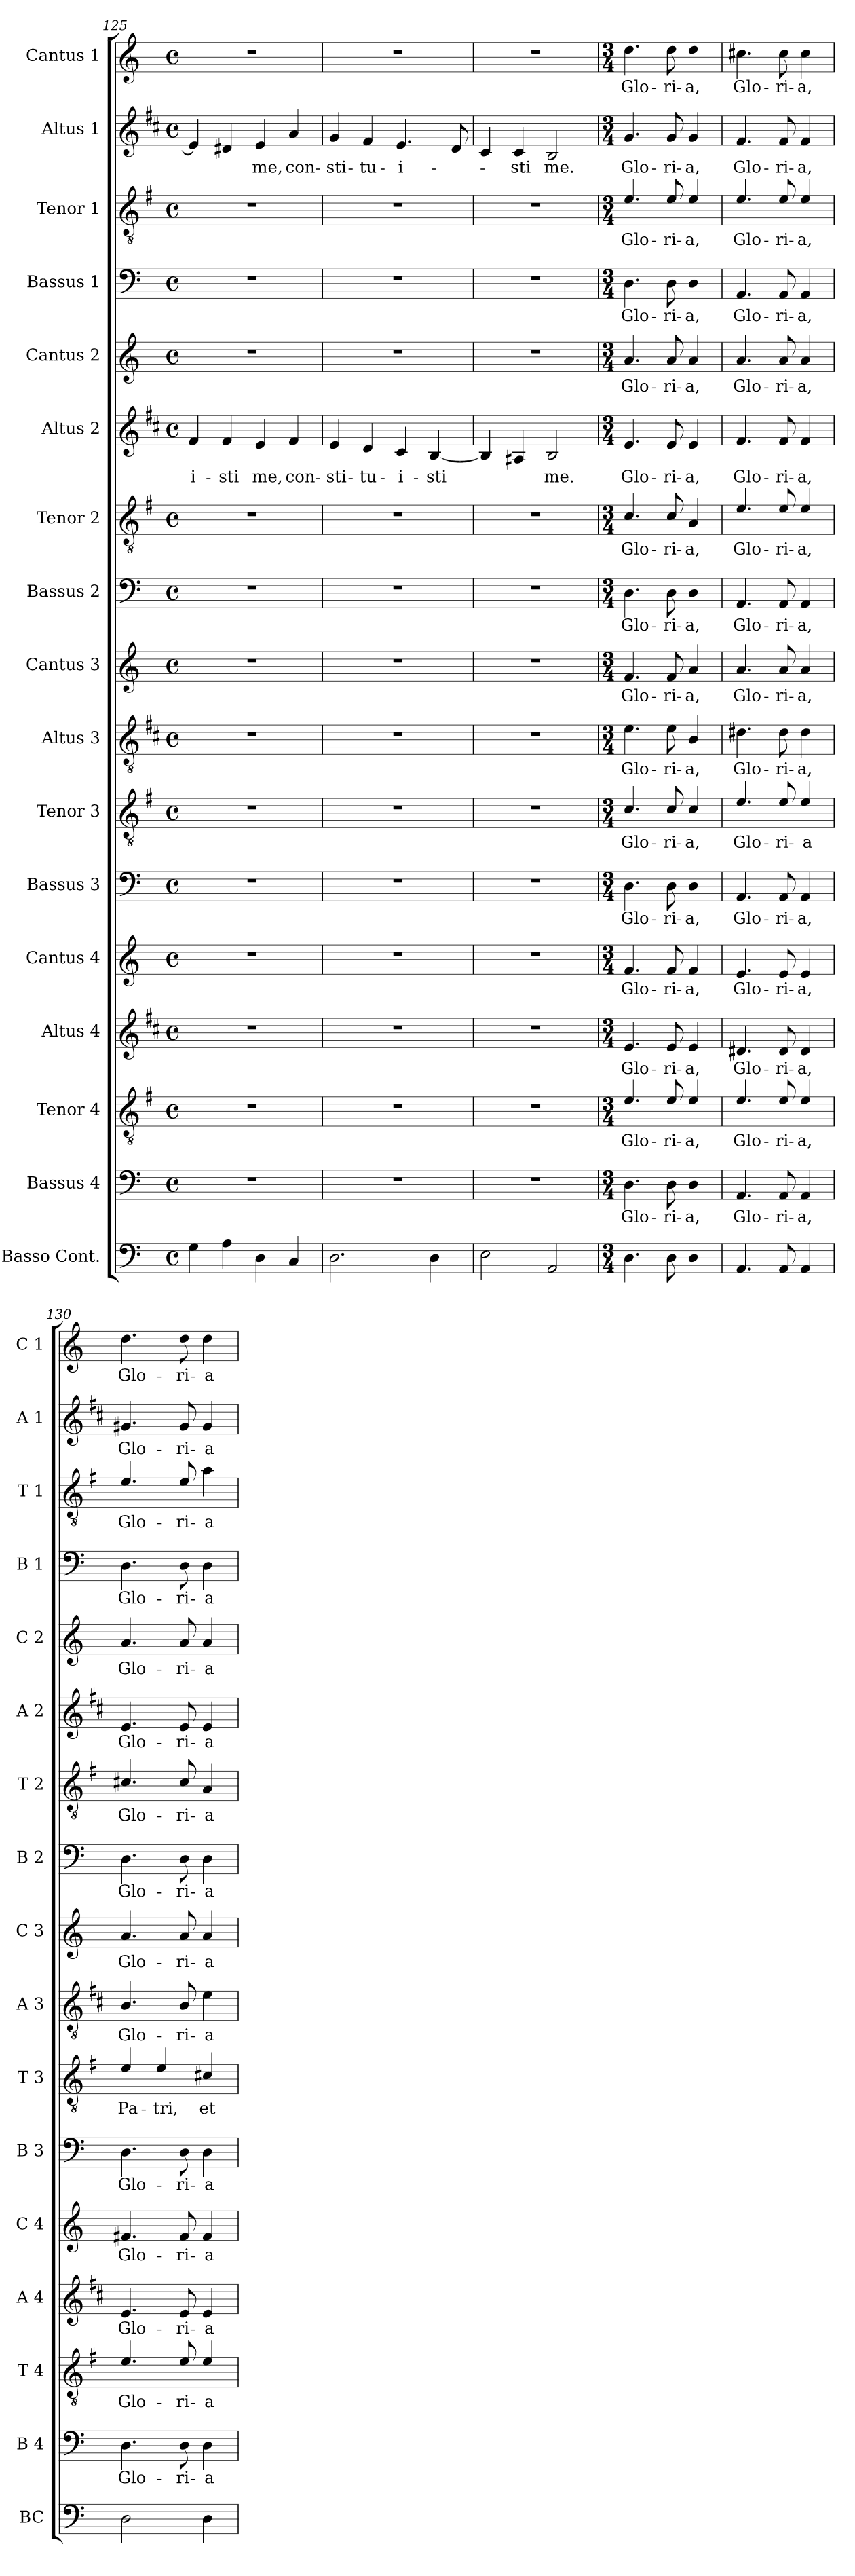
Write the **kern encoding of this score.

**kern	**kern	**text	**kern	**text	**kern	**text	**kern	**text	**kern	**text	**kern	**text	**kern	**text	**kern	**text	**kern	**text	**kern	**text	**kern	**text	**kern	**text	**kern	**text	**kern	**text	**kern	**text	**kern	**text
*part17	*part16	*part16	*part15	*part15	*part14	*part14	*part13	*part13	*part12	*part12	*part11	*part11	*part10	*part10	*part9	*part9	*part8	*part8	*part7	*part7	*part6	*part6	*part5	*part5	*part4	*part4	*part3	*part3	*part2	*part2	*part1	*part1
*staff17	*staff16	*staff16	*staff15	*staff15	*staff14	*staff14	*staff13	*staff13	*staff12	*staff12	*staff11	*staff11	*staff10	*staff10	*staff9	*staff9	*staff8	*staff8	*staff7	*staff7	*staff6	*staff6	*staff5	*staff5	*staff4	*staff4	*staff3	*staff3	*staff2	*staff2	*staff1	*staff1
*I"Basso Cont.	*I"Bassus 4	*	*I"Tenor 4	*	*I"Altus 4	*	*I"Cantus 4	*	*I"Bassus 3	*	*I"Tenor 3	*	*I"Altus 3	*	*I"Cantus 3	*	*I"Bassus 2	*	*I"Tenor 2	*	*I"Altus 2	*	*I"Cantus 2	*	*I"Bassus 1	*	*I"Tenor 1	*	*I"Altus 1	*	*I"Cantus 1	*
*I'BC	*I'B 4	*	*I'T 4	*	*I'A 4	*	*I'C 4	*	*I'B 3	*	*I'T 3	*	*I'A 3	*	*I'C 3	*	*I'B 2	*	*I'T 2	*	*I'A 2	*	*I'C 2	*	*I'B 1	*	*I'T 1	*	*I'A 1	*	*I'C 1	*
*clefF4	*clefF4	*	*clefGv2	*	*clefG2	*	*clefG2	*	*clefF4	*	*clefGv2	*	*clefGv2	*	*clefG2	*	*clefF4	*	*clefGv2	*	*clefG2	*	*clefG2	*	*clefF4	*	*clefGv2	*	*clefG2	*	*clefG2	*
*	*	*	*ITrd4c7	*	*ITrd1c2	*	*	*	*	*	*ITrd4c7	*	*ITrd1c2	*	*	*	*	*	*ITrd4c7	*	*ITrd1c2	*	*	*	*	*	*ITrd4c7	*	*ITrd1c2	*	*	*
*k[]	*k[]	*	*k[]	*	*k[]	*	*k[]	*	*k[]	*	*k[]	*	*k[]	*	*k[]	*	*k[]	*	*k[]	*	*k[]	*	*k[]	*	*k[]	*	*k[]	*	*k[]	*	*k[]	*
*C:	*C:	*	*C:	*	*C:	*	*C:	*	*C:	*	*C:	*	*C:	*	*C:	*	*C:	*	*C:	*	*C:	*	*C:	*	*C:	*	*C:	*	*C:	*	*C:	*
*M4/4	*M4/4	*	*M4/4	*	*M4/4	*	*M4/4	*	*M4/4	*	*M4/4	*	*M4/4	*	*M4/4	*	*M4/4	*	*M4/4	*	*M4/4	*	*M4/4	*	*M4/4	*	*M4/4	*	*M4/4	*	*M4/4	*
*met(c)	*met(c)	*	*met(c)	*	*met(c)	*	*met(c)	*	*met(c)	*	*met(c)	*	*met(c)	*	*met(c)	*	*met(c)	*	*met(c)	*	*met(c)	*	*met(c)	*	*met(c)	*	*met(c)	*	*met(c)	*	*met(c)	*
=125	=125	=125	=125	=125	=125	=125	=125	=125	=125	=125	=125	=125	=125	=125	=125	=125	=125	=125	=125	=125	=125	=125	=125	=125	=125	=125	=125	=125	=125	=125	=125	=125
!	!	!	!	!	!	!	!	!	!	!	!	!	!	!	!	!	!	!	!	!	!	!LO:LY:b	!	!	!	!	!	!	!	!	!	!
4G\	1r	.	1r	.	1r	.	1r	.	1r	.	1r	.	1r	.	1r	.	1r	.	1r	.	4e/	-i-	1r	.	1r	.	1r	.	4d/]	.	1r	.
!	!	!	!	!	!	!	!	!	!	!	!	!	!	!	!	!	!	!	!	!	!	!LO:LY:b	!	!	!	!	!	!	!	!	!	!
4A\	.	.	.	.	.	.	.	.	.	.	.	.	.	.	.	.	.	.	.	.	4e/	-sti	.	.	.	.	.	.	4c#X/	.	.	.
!	!	!	!	!	!	!	!	!	!	!	!	!	!	!	!	!	!	!	!	!	!	!LO:LY:b	!	!	!	!	!	!	!	!LO:LY:b	!	!
4D\	.	.	.	.	.	.	.	.	.	.	.	.	.	.	.	.	.	.	.	.	4d/	me,	.	.	.	.	.	.	4d/	me,	.	.
!	!	!	!	!	!	!	!	!	!	!	!	!	!	!	!	!	!	!	!	!	!	!LO:LY:b	!	!	!	!	!	!	!	!LO:LY:b	!	!
4C/	.	.	.	.	.	.	.	.	.	.	.	.	.	.	.	.	.	.	.	.	4e/	con-	.	.	.	.	.	.	4g/	con-	.	.
=126	=126	=126	=126	=126	=126	=126	=126	=126	=126	=126	=126	=126	=126	=126	=126	=126	=126	=126	=126	=126	=126	=126	=126	=126	=126	=126	=126	=126	=126	=126	=126	=126
!	!	!	!	!	!	!	!	!	!	!	!	!	!	!	!	!	!	!	!	!	!	!LO:LY:b	!	!	!	!	!	!	!	!LO:LY:b	!	!
2.D\	1r	.	1r	.	1r	.	1r	.	1r	.	1r	.	1r	.	1r	.	1r	.	1r	.	4d/	-sti-	1r	.	1r	.	1r	.	4f/	-sti-	1r	.
!	!	!	!	!	!	!	!	!	!	!	!	!	!	!	!	!	!	!	!	!	!	!LO:LY:b	!	!	!	!	!	!	!	!LO:LY:b	!	!
.	.	.	.	.	.	.	.	.	.	.	.	.	.	.	.	.	.	.	.	.	4c/	-tu-	.	.	.	.	.	.	4e/	-tu-	.	.
!	!	!	!	!	!	!	!	!	!	!	!	!	!	!	!	!	!	!	!	!	!	!LO:LY:b	!	!	!	!	!	!	!	!LO:LY:b	!	!
.	.	.	.	.	.	.	.	.	.	.	.	.	.	.	.	.	.	.	.	.	4B/	-i-	.	.	.	.	.	.	4.d/	-i-	.	.
!	!	!	!	!	!	!	!	!	!	!	!	!	!	!	!	!	!	!	!	!	!	!LO:LY:b	!	!	!	!	!	!	!	!	!	!
4D\	.	.	.	.	.	.	.	.	.	.	.	.	.	.	.	.	.	.	.	.	[4A/	-sti	.	.	.	.	.	.	.	.	.	.
.	.	.	.	.	.	.	.	.	.	.	.	.	.	.	.	.	.	.	.	.	.	.	.	.	.	.	.	.	8c/	.	.	.
=127	=127	=127	=127	=127	=127	=127	=127	=127	=127	=127	=127	=127	=127	=127	=127	=127	=127	=127	=127	=127	=127	=127	=127	=127	=127	=127	=127	=127	=127	=127	=127	=127
2E\	1r	.	1r	.	1r	.	1r	.	1r	.	1r	.	1r	.	1r	.	1r	.	1r	.	4A/]	.	1r	.	1r	.	1r	.	4B/	.	1r	.
!	!	!	!	!	!	!	!	!	!	!	!	!	!	!	!	!	!	!	!	!	!	!	!	!	!	!	!	!	!	!LO:LY:b	!	!
.	.	.	.	.	.	.	.	.	.	.	.	.	.	.	.	.	.	.	.	.	4G#X/	.	.	.	.	.	.	.	4B/	-sti	.	.
!	!	!	!	!	!	!	!	!	!	!	!	!	!	!	!	!	!	!	!	!	!	!LO:LY:b	!	!	!	!	!	!	!	!LO:LY:b	!	!
2AA/	.	.	.	.	.	.	.	.	.	.	.	.	.	.	.	.	.	.	.	.	2A/	me.	.	.	.	.	.	.	2A/	me.	.	.
=128	=128	=128	=128	=128	=128	=128	=128	=128	=128	=128	=128	=128	=128	=128	=128	=128	=128	=128	=128	=128	=128	=128	=128	=128	=128	=128	=128	=128	=128	=128	=128	=128
*M3/4	*M3/4	*	*M3/4	*	*M3/4	*	*M3/4	*	*M3/4	*	*M3/4	*	*M3/4	*	*M3/4	*	*M3/4	*	*M3/4	*	*M3/4	*	*M3/4	*	*M3/4	*	*M3/4	*	*M3/4	*	*M3/4	*
!	!	!LO:LY:b	!	!LO:LY:b	!	!LO:LY:b	!	!LO:LY:b	!	!LO:LY:b	!	!LO:LY:b	!	!LO:LY:b	!	!LO:LY:b	!	!LO:LY:b	!	!LO:LY:b	!	!LO:LY:b	!	!LO:LY:b	!	!LO:LY:b	!	!LO:LY:b	!	!LO:LY:b	!	!LO:LY:b
4.D\	4.D\	Glo-	4.A/	Glo-	4.d/	Glo-	4.f/	Glo-	4.D\	Glo-	4.F/	Glo-	4.d\	Glo-	4.f/	Glo-	4.D\	Glo-	4.F/	Glo-	4.d/	Glo-	4.a/	Glo-	4.D\	Glo-	4.A/	Glo-	4.f/	Glo-	4.dd\	Glo-
!	!	!LO:LY:b	!	!LO:LY:b	!	!LO:LY:b	!	!LO:LY:b	!	!LO:LY:b	!	!LO:LY:b	!	!LO:LY:b	!	!LO:LY:b	!	!LO:LY:b	!	!LO:LY:b	!	!LO:LY:b	!	!LO:LY:b	!	!LO:LY:b	!	!LO:LY:b	!	!LO:LY:b	!	!LO:LY:b
8D\	8D\	-ri-	8A/	-ri-	8d/	-ri-	8f/	-ri-	8D\	-ri-	8F/	-ri-	8d\	-ri-	8f/	-ri-	8D\	-ri-	8F/	-ri-	8d/	-ri-	8a/	-ri-	8D\	-ri-	8A/	-ri-	8f/	-ri-	8dd\	-ri-
!	!	!LO:LY:b	!	!LO:LY:b	!	!LO:LY:b	!	!LO:LY:b	!	!LO:LY:b	!	!LO:LY:b	!	!LO:LY:b	!	!LO:LY:b	!	!LO:LY:b	!	!LO:LY:b	!	!LO:LY:b	!	!LO:LY:b	!	!LO:LY:b	!	!LO:LY:b	!	!LO:LY:b	!	!LO:LY:b
4D\	4D\	-a,	4A/	-a,	4d/	-a,	4f/	-a,	4D\	-a,	4F/	-a,	4A/	-a,	4a/	-a,	4D\	-a,	4D/	-a,	4d/	-a,	4a/	-a,	4D\	-a,	4A/	-a,	4f/	-a,	4dd\	-a,
=129	=129	=129	=129	=129	=129	=129	=129	=129	=129	=129	=129	=129	=129	=129	=129	=129	=129	=129	=129	=129	=129	=129	=129	=129	=129	=129	=129	=129	=129	=129	=129	=129
!	!	!LO:LY:b	!	!LO:LY:b	!	!LO:LY:b	!	!LO:LY:b	!	!LO:LY:b	!	!LO:LY:b	!	!LO:LY:b	!	!LO:LY:b	!	!LO:LY:b	!	!LO:LY:b	!	!LO:LY:b	!	!LO:LY:b	!	!LO:LY:b	!	!LO:LY:b	!	!LO:LY:b	!	!LO:LY:b
4.AA/	4.AA/	Glo-	4.A/	Glo-	4.c#X/	Glo-	4.e/	Glo-	4.AA/	Glo-	4.A/	Glo-	4.c#X\	Glo-	4.a/	Glo-	4.AA/	Glo-	4.A/	Glo-	4.e/	Glo-	4.a/	Glo-	4.AA/	Glo-	4.A/	Glo-	4.e/	Glo-	4.cc#X\	Glo-
!	!	!LO:LY:b	!	!LO:LY:b	!	!LO:LY:b	!	!LO:LY:b	!	!LO:LY:b	!	!LO:LY:b	!	!LO:LY:b	!	!LO:LY:b	!	!LO:LY:b	!	!LO:LY:b	!	!LO:LY:b	!	!LO:LY:b	!	!LO:LY:b	!	!LO:LY:b	!	!LO:LY:b	!	!LO:LY:b
8AA/	8AA/	-ri-	8A/	-ri-	8c#/	-ri-	8e/	-ri-	8AA/	-ri-	8A/	-ri-	8c#\	-ri-	8a/	-ri-	8AA/	-ri-	8A/	-ri-	8e/	-ri-	8a/	-ri-	8AA/	-ri-	8A/	-ri-	8e/	-ri-	8cc#\	-ri-
!	!	!LO:LY:b	!	!LO:LY:b	!	!LO:LY:b	!	!LO:LY:b	!	!LO:LY:b	!	!LO:LY:b	!	!LO:LY:b	!	!LO:LY:b	!	!LO:LY:b	!	!LO:LY:b	!	!LO:LY:b	!	!LO:LY:b	!	!LO:LY:b	!	!LO:LY:b	!	!LO:LY:b	!	!LO:LY:b
4AA/	4AA/	-a,	4A/	-a,	4c#/	-a,	4e/	-a,	4AA/	-a,	4A/	-a	4c#\	-a,	4a/	-a,	4AA/	-a,	4A/	-a,	4e/	-a,	4a/	-a,	4AA/	-a,	4A/	-a,	4e/	-a,	4cc#\	-a,
=130	=130	=130	=130	=130	=130	=130	=130	=130	=130	=130	=130	=130	=130	=130	=130	=130	=130	=130	=130	=130	=130	=130	=130	=130	=130	=130	=130	=130	=130	=130	=130	=130
!	!	!LO:LY:b	!	!LO:LY:b	!	!LO:LY:b	!	!LO:LY:b	!	!LO:LY:b	!	!LO:LY:b	!	!LO:LY:b	!	!LO:LY:b	!	!LO:LY:b	!	!LO:LY:b	!	!LO:LY:b	!	!LO:LY:b	!	!LO:LY:b	!	!LO:LY:b	!	!LO:LY:b	!	!LO:LY:b
2D\	4.D\	Glo-	4.A/	Glo-	4.d/	Glo-	4.f#X/	Glo-	4.D\	Glo-	4A/	Pa-	4.A/	Glo-	4.a/	Glo-	4.D\	Glo-	4.F#X/	Glo-	4.d/	Glo-	4.a/	Glo-	4.D\	Glo-	4.A/	Glo-	4.f#X/	Glo-	4.dd\	Glo-
!	!	!	!	!	!	!	!	!	!	!	!	!LO:LY:b	!	!	!	!	!	!	!	!	!	!	!	!	!	!	!	!	!	!	!	!
.	.	.	.	.	.	.	.	.	.	.	4A/	-tri,	.	.	.	.	.	.	.	.	.	.	.	.	.	.	.	.	.	.	.	.
!	!	!LO:LY:b	!	!LO:LY:b	!	!LO:LY:b	!	!LO:LY:b	!	!LO:LY:b	!	!	!	!LO:LY:b	!	!LO:LY:b	!	!LO:LY:b	!	!LO:LY:b	!	!LO:LY:b	!	!LO:LY:b	!	!LO:LY:b	!	!LO:LY:b	!	!LO:LY:b	!	!LO:LY:b
.	8D\	-ri-	8A/	-ri-	8d/	-ri-	8f#/	-ri-	8D\	-ri-	.	.	8A/	-ri-	8a/	-ri-	8D\	-ri-	8F#/	-ri-	8d/	-ri-	8a/	-ri-	8D\	-ri-	8A/	-ri-	8f#/	-ri-	8dd\	-ri-
!	!	!LO:LY:b	!	!LO:LY:b	!	!LO:LY:b	!	!LO:LY:b	!	!LO:LY:b	!	!LO:LY:b	!	!LO:LY:b	!	!LO:LY:b	!	!LO:LY:b	!	!LO:LY:b	!	!LO:LY:b	!	!LO:LY:b	!	!LO:LY:b	!	!LO:LY:b	!	!LO:LY:b	!	!LO:LY:b
4D\	4D\	-a	4A/	-a	4d/	-a	4f#/	-a	4D\	-a	4F#X/	et	4d\	-a	4a/	-a	4D\	-a	4D/	-a	4d/	-a	4a/	-a	4D\	-a	4d\	-a	4f#/	-a	4dd\	-a
=	=	=	=	=	=	=	=	=	=	=	=	=	=	=	=	=	=	=	=	=	=	=	=	=	=	=	=	=	=	=	=	=
*-	*-	*-	*-	*-	*-	*-	*-	*-	*-	*-	*-	*-	*-	*-	*-	*-	*-	*-	*-	*-	*-	*-	*-	*-	*-	*-	*-	*-	*-	*-	*-	*-
